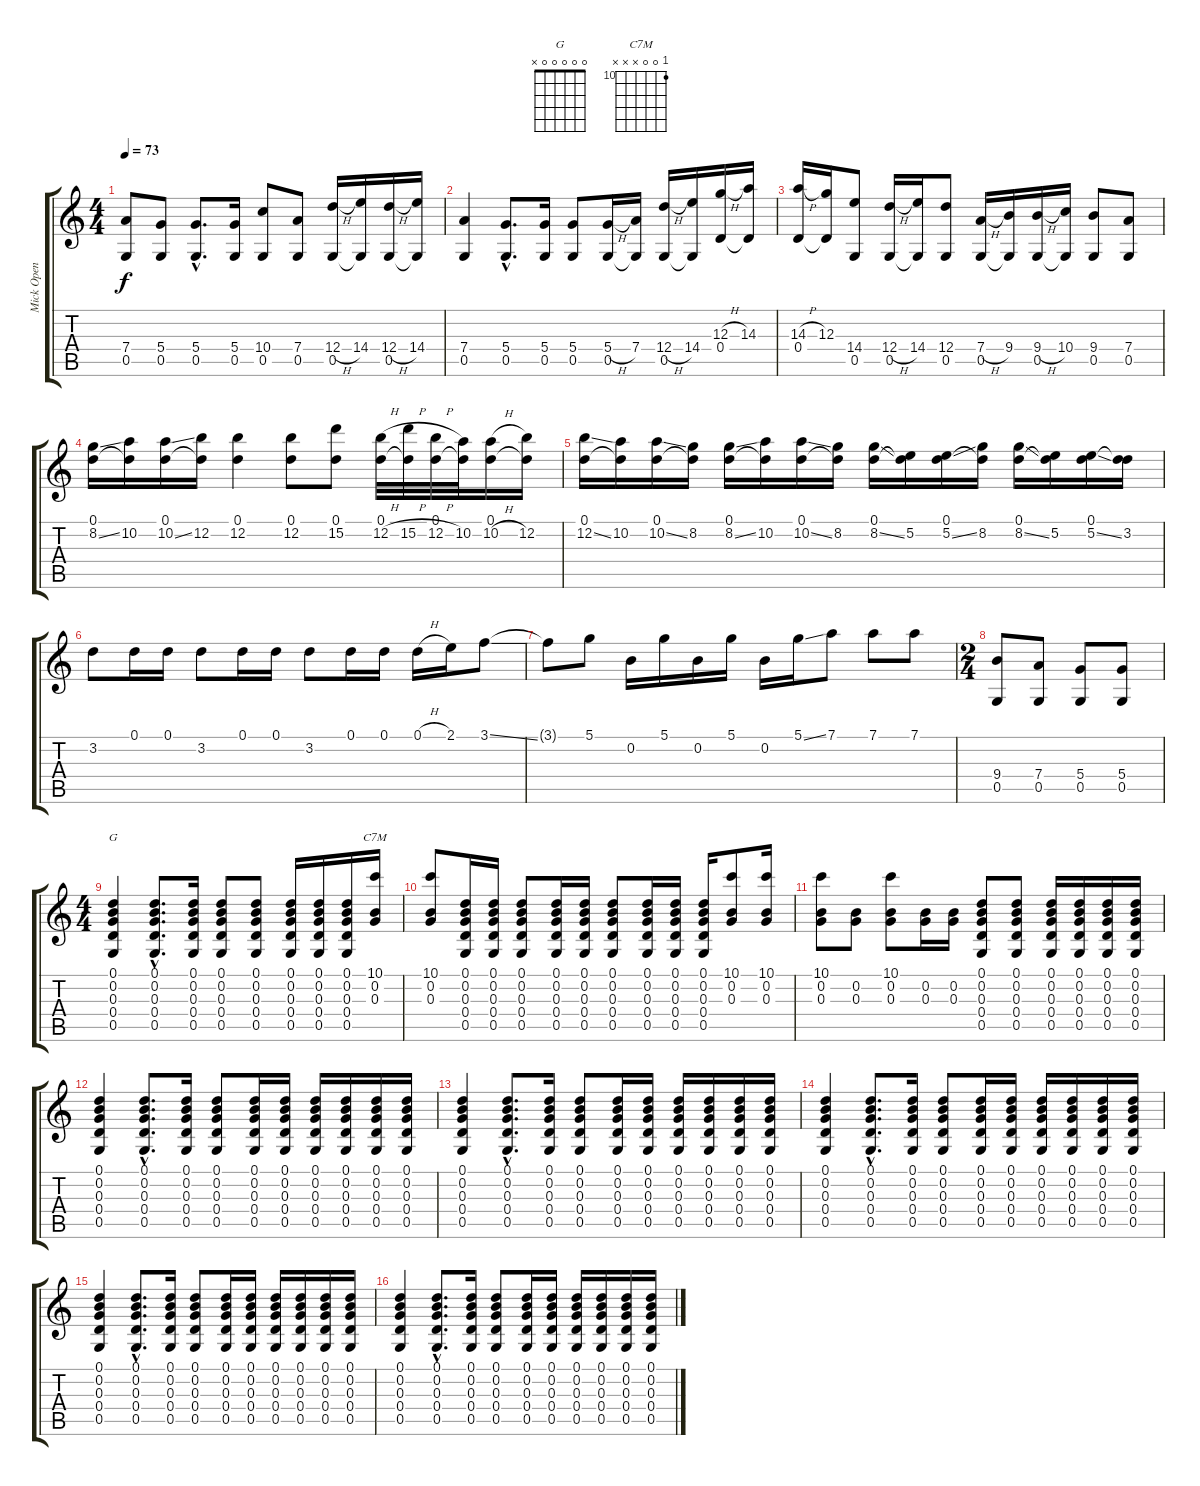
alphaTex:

\track ("Mick Open G" "Mick Open ") {instrument acousticguitarsteel}
\staff {score tabs}
\tuning (D4 B3 G3 D3 G2 D2) {hide}
\chord ("G" 0 0 0 0 0 x)
\chord ("C7M" 10 0 0 x x x) {firstfret 10}
\ts (4 4)
\tempo 73
\clef g2
\ks c
(7.4 0.5).8{dy f} (5.4 0.5).8 (5.4{hac} 0.5{hac}).8{d} (5.4 0.5).16 (10.4 0.5).8 (7.4 0.5).8 (12.4{h} 0.5).16 (14.4 0.5{t}).16 (12.4{h} 0.5).16 (14.4 0.5{t}).16 |
(7.4 0.5).4 (5.4{hac} 0.5{hac}).8{d} (5.4 0.5).16 (5.4 0.5).8 (5.4{h} 0.5).16 (7.4 0.5{t}).16 (12.4{h} 0.5).16 (14.4 0.5{t}).16 (12.3{h} 0.4).16 (14.3 0.4{t}).16 |
(14.3{h} 0.4).16 (12.3 0.4{t}).16 (14.4 0.5).8 (12.4{h} 0.5).16 (14.4 0.5{t}).16 (12.4 0.5).8 (7.4{h} 0.5).16 (9.4 0.5{t}).16 (9.4{h} 0.5).16 (10.4 0.5{t}).16 (9.4 0.5).8 (7.4 0.5).8 |
(0.1 8.2{ss}).16 (0.1{t} 10.2).16 (0.1 10.2{ss}).16 (0.1{t} 12.2).16 (0.1 12.2).4 (0.1 12.2).8 (0.1 15.2).8 (0.1 12.2{h}).32 (0.1{t} 15.2{h}).32 (0.1 12.2{h}).32 (0.1{t} 10.2).32 (0.1 10.2{h}).16 (0.1{t} 12.2).16 |
(0.1 12.2{ss}).16 (0.1{t} 10.2).16 (0.1 10.2{ss}).16 (0.1{t} 8.2).16 (0.1 8.2{ss}).16 (0.1{t} 10.2).16 (0.1 10.2{ss}).16 (0.1{t} 8.2).16 (0.1 8.2{ss}).16 (0.1{t} 5.2).16 (0.1 5.2{ss}).16 (0.1{t} 8.2).16 (0.1 8.2{ss}).16 (0.1{t} 5.2).16 (0.1 5.2{ss}).16 (0.1{t} 3.2).16 |
3.2.8 0.1.16 0.1.16 3.2.8 0.1.16 0.1.16 3.2.8 0.1.16 0.1.16 0.1{h}.16 2.1.16 3.1{ss}.8 |
3.1{t}.8 5.1.8 0.2.16 5.1.16 0.2.16 5.1.16 0.2.16 5.1{ss}.16 7.1.8 7.1.8 7.1.8 |
\ts (2 4)
(9.4 0.5).8 (7.4 0.5).8 (5.4 0.5).8 (5.4 0.5).8 |
\ts (4 4)
(0.1 0.2 0.3 0.4 0.5).4{ch "G"} (0.1{hac} 0.2{hac} 0.3{hac} 0.4{hac} 0.5{hac}).8{d} (0.1 0.2 0.3 0.4 0.5).16 (0.1 0.2 0.3 0.4 0.5).8 (0.1 0.2 0.3 0.4 0.5).8 (0.1 0.2 0.3 0.4 0.5).16 (0.1 0.2 0.3 0.4 0.5).16 (0.1 0.2 0.3 0.4 0.5).16 (10.1 0.2 0.3).16{ch "C7M"} |
(10.1 0.2 0.3).8 (0.1 0.2 0.3 0.4 0.5).16 (0.1 0.2 0.3 0.4 0.5).16 (0.1 0.2 0.3 0.4 0.5).8 (0.1 0.2 0.3 0.4 0.5).16 (0.1 0.2 0.3 0.4 0.5).16 (0.1 0.2 0.3 0.4 0.5).8 (0.1 0.2 0.3 0.4 0.5).16 (0.1 0.2 0.3 0.4 0.5).16 (0.1 0.2 0.3 0.4 0.5).16 (10.1 0.2 0.3).8 (10.1 0.2 0.3).16 |
(10.1 0.2 0.3).8 (0.2 0.3).8 (10.1 0.2 0.3).8 (0.2 0.3).16 (0.2 0.3).16 (0.1 0.2 0.3 0.4 0.5).8 (0.1 0.2 0.3 0.4 0.5).8 (0.1 0.2 0.3 0.4 0.5).16 (0.1 0.2 0.3 0.4 0.5).16 (0.1 0.2 0.3 0.4 0.5).16 (0.1 0.2 0.3 0.4 0.5).16 |
(0.1 0.2 0.3 0.4 0.5).4 (0.1{hac} 0.2{hac} 0.3{hac} 0.4{hac} 0.5{hac}).8{d} (0.1 0.2 0.3 0.4 0.5).16 (0.1 0.2 0.3 0.4 0.5).8 (0.1 0.2 0.3 0.4 0.5).16 (0.1 0.2 0.3 0.4 0.5).16 (0.1 0.2 0.3 0.4 0.5).16 (0.1 0.2 0.3 0.4 0.5).16 (0.1 0.2 0.3 0.4 0.5).16 (0.1 0.2 0.3 0.4 0.5).16 |
(0.1 0.2 0.3 0.4 0.5).4 (0.1{hac} 0.2{hac} 0.3{hac} 0.4{hac} 0.5{hac}).8{d} (0.1 0.2 0.3 0.4 0.5).16 (0.1 0.2 0.3 0.4 0.5).8 (0.1 0.2 0.3 0.4 0.5).16 (0.1 0.2 0.3 0.4 0.5).16 (0.1 0.2 0.3 0.4 0.5).16 (0.1 0.2 0.3 0.4 0.5).16 (0.1 0.2 0.3 0.4 0.5).16 (0.1 0.2 0.3 0.4 0.5).16 |
(0.1 0.2 0.3 0.4 0.5).4 (0.1{hac} 0.2{hac} 0.3{hac} 0.4{hac} 0.5{hac}).8{d} (0.1 0.2 0.3 0.4 0.5).16 (0.1 0.2 0.3 0.4 0.5).8 (0.1 0.2 0.3 0.4 0.5).16 (0.1 0.2 0.3 0.4 0.5).16 (0.1 0.2 0.3 0.4 0.5).16 (0.1 0.2 0.3 0.4 0.5).16 (0.1 0.2 0.3 0.4 0.5).16 (0.1 0.2 0.3 0.4 0.5).16 |
(0.1 0.2 0.3 0.4 0.5).4 (0.1{hac} 0.2{hac} 0.3{hac} 0.4{hac} 0.5{hac}).8{d} (0.1 0.2 0.3 0.4 0.5).16 (0.1 0.2 0.3 0.4 0.5).8 (0.1 0.2 0.3 0.4 0.5).16 (0.1 0.2 0.3 0.4 0.5).16 (0.1 0.2 0.3 0.4 0.5).16 (0.1 0.2 0.3 0.4 0.5).16 (0.1 0.2 0.3 0.4 0.5).16 (0.1 0.2 0.3 0.4 0.5).16 |
(0.1 0.2 0.3 0.4 0.5).4 (0.1{hac} 0.2{hac} 0.3{hac} 0.4{hac} 0.5{hac}).8{d} (0.1 0.2 0.3 0.4 0.5).16 (0.1 0.2 0.3 0.4 0.5).8 (0.1 0.2 0.3 0.4 0.5).16 (0.1 0.2 0.3 0.4 0.5).16 (0.1 0.2 0.3 0.4 0.5).16 (0.1 0.2 0.3 0.4 0.5).16 (0.1 0.2 0.3 0.4 0.5).16 (0.1 0.2 0.3 0.4 0.5).16
